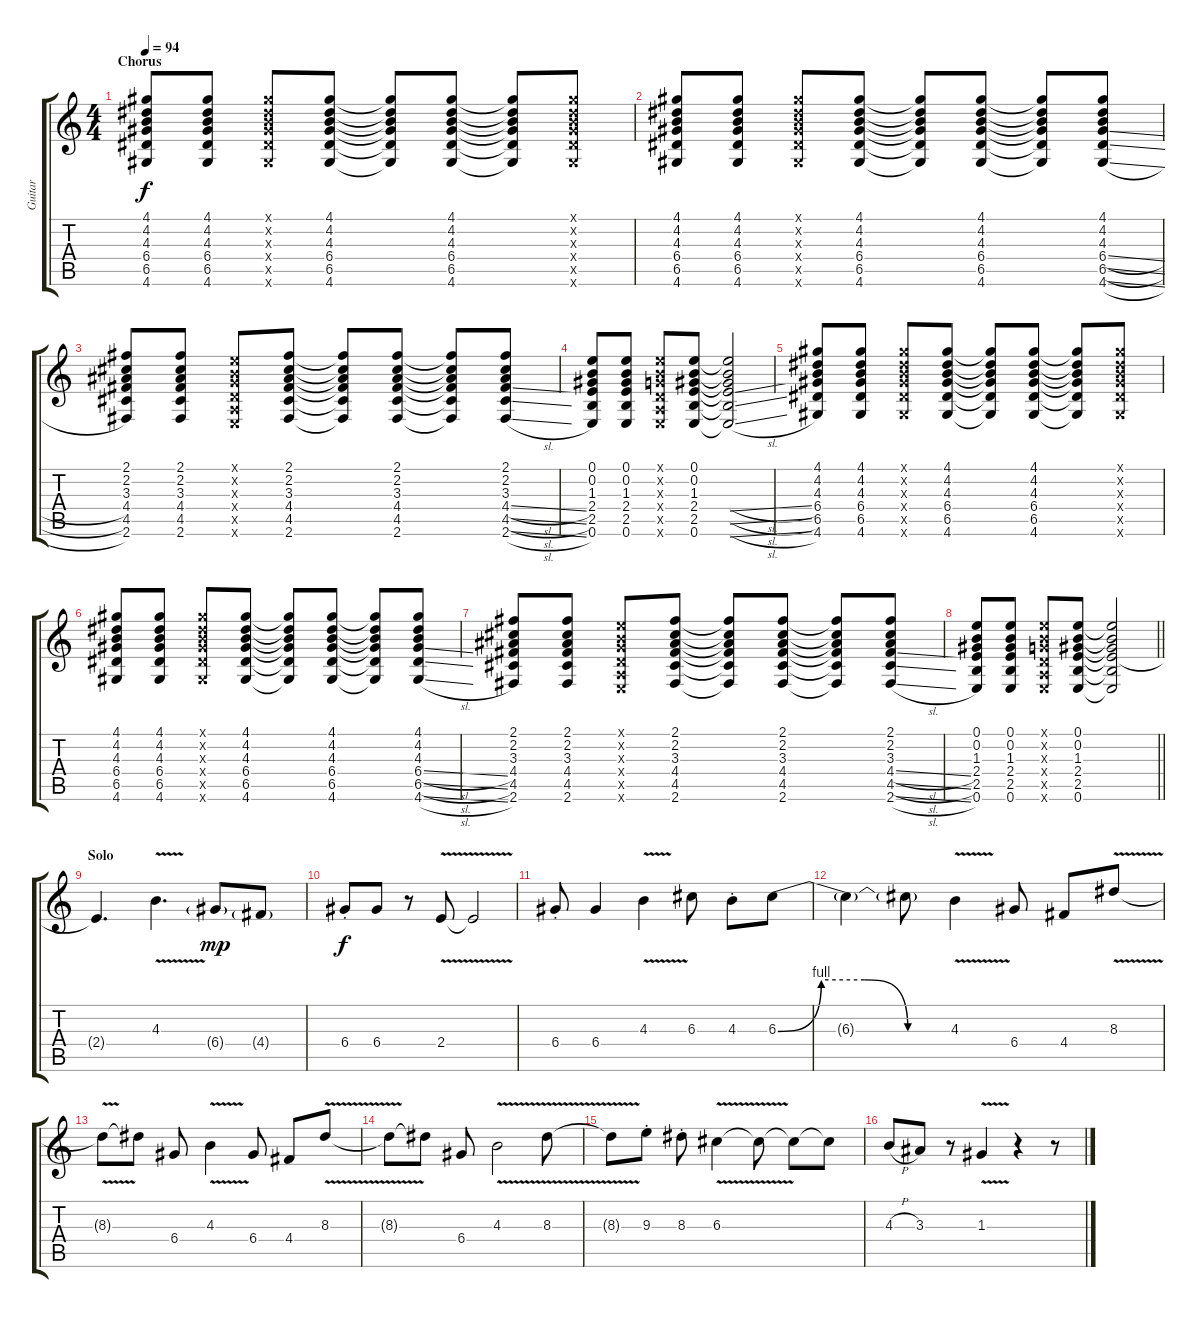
\track ("Guitar" "Guitar") {instrument acousticguitarsteel}
\staff {score tabs}
\tuning (E4 B3 G3 D3 A2 E2) {hide}
\ts (4 4)
\section ("" "Chorus")
\tempo 94
\clef g2
\ks c
(4.1 4.2 4.3 6.4 6.5 4.6).8{dy f} (4.1 4.2 4.3 6.4 6.5 4.6).8 (4.1{x} 4.2{x} 4.3{x} 6.4{x} 6.5{x} 4.6{x}).8 (4.1 4.2 4.3 6.4 6.5 4.6).8 (4.1{t} 4.2{t} 4.3{t} 6.4{t} 6.5{t} 4.6{t}).8 (4.1 4.2 4.3 6.4 6.5 4.6).8 (4.1{t} 4.2{t} 4.3{t} 6.4{t} 6.5{t} 4.6{t}).8 (4.1{x} 4.2{x} 4.3{x} 6.4{x} 6.5{x} 4.6{x}).8 |
(4.1 4.2 4.3 6.4 6.5 4.6).8 (4.1 4.2 4.3 6.4 6.5 4.6).8 (4.1{x} 4.2{x} 4.3{x} 6.4{x} 6.5{x} 4.6{x}).8 (4.1 4.2 4.3 6.4 6.5 4.6).8 (4.1{t} 4.2{t} 4.3{t} 6.4{t} 6.5{t} 4.6{t}).8 (4.1 4.2 4.3 6.4 6.5 4.6).8 (4.1{t} 4.2{t} 4.3{t} 6.4{t} 6.5{t} 4.6{t}).8 (4.1 4.2 4.3 6.4{sl} 6.5{sl} 4.6{sl}).8 |
(2.1 2.2 3.3 4.4 4.5 2.6).8 (2.1 2.2 3.3 4.4 4.5 2.6).8 (0.1{x} 0.2{x} 0.3{x} 0.4{x} 0.5{x} 0.6{x}).8 (2.1 2.2 3.3 4.4 4.5 2.6).8 (2.1{t} 2.2{t} 3.3{t} 4.4{t} 4.5{t} 2.6{t}).8 (2.1 2.2 3.3 4.4 4.5 2.6).8 (2.1{t} 2.2{t} 3.3{t} 4.4{t} 4.5{t} 2.6{t}).8 (2.1 2.2 3.3 4.4{sl} 4.5{sl} 2.6{sl}).8 |
(0.1 0.2 1.3 2.4 2.5 0.6).8 (0.1 0.2 1.3 2.4 2.5 0.6).8 (0.1{x} 0.2{x} 0.3{x} 0.4{x} 0.5{x} 0.6{x}).8 (0.1 0.2 1.3 2.4 2.5 0.6).8 (0.1{t} 0.2{t} 1.3{t} 2.4{sl t} 2.5{sl t} 0.6{sl t}).2 |
(4.1 4.2 4.3 6.4 6.5 4.6).8 (4.1 4.2 4.3 6.4 6.5 4.6).8 (4.1{x} 4.2{x} 4.3{x} 6.4{x} 6.5{x} 4.6{x}).8 (4.1 4.2 4.3 6.4 6.5 4.6).8 (4.1{t} 4.2{t} 4.3{t} 6.4{t} 6.5{t} 4.6{t}).8 (4.1 4.2 4.3 6.4 6.5 4.6).8 (4.1{t} 4.2{t} 4.3{t} 6.4{t} 6.5{t} 4.6{t}).8 (4.1{x} 4.2{x} 4.3{x} 6.4{x} 6.5{x} 4.6{x}).8 |
(4.1 4.2 4.3 6.4 6.5 4.6).8 (4.1 4.2 4.3 6.4 6.5 4.6).8 (4.1{x} 4.2{x} 4.3{x} 6.4{x} 6.5{x} 4.6{x}).8 (4.1 4.2 4.3 6.4 6.5 4.6).8 (4.1{t} 4.2{t} 4.3{t} 6.4{t} 6.5{t} 4.6{t}).8 (4.1 4.2 4.3 6.4 6.5 4.6).8 (4.1{t} 4.2{t} 4.3{t} 6.4{t} 6.5{t} 4.6{t}).8 (4.1 4.2 4.3 6.4{sl} 6.5{sl} 4.6{sl}).8 |
(2.1 2.2 3.3 4.4 4.5 2.6).8 (2.1 2.2 3.3 4.4 4.5 2.6).8 (0.1{x} 0.2{x} 0.3{x} 0.4{x} 0.5{x} 0.6{x}).8 (2.1 2.2 3.3 4.4 4.5 2.6).8 (2.1{t} 2.2{t} 3.3{t} 4.4{t} 4.5{t} 2.6{t}).8 (2.1 2.2 3.3 4.4 4.5 2.6).8 (2.1{t} 2.2{t} 3.3{t} 4.4{t} 4.5{t} 2.6{t}).8 (2.1 2.2 3.3 4.4{sl} 4.5{sl} 2.6{sl}).8 |
\barLineRight lightlight
(0.1 0.2 1.3 2.4 2.5 0.6).8 (0.1 0.2 1.3 2.4 2.5 0.6).8 (0.1{x} 0.2{x} 0.3{x} 0.4{x} 0.5{x} 0.6{x}).8 (0.1 0.2 1.3 2.4 2.5 0.6).8 (0.1{t} 0.2{t} 1.3{t} 2.4{t} 2.5{t} 0.6{t}).2 |
\section ("" "Solo")
2.4{t}.4{d} 4.3{v}.4{d} 6.4{g}.8{dy mp} 4.4{g}.8 |
6.4{st}.8{dy f} 6.4.8 r.8 2.4{v}.8 2.4{t}.2 |
6.4{st}.8 6.4.4 4.3{v}.4 6.3.8 4.3{st}.8 6.3{be (custom 0 0 15 4 30 4 45 0 60 0)}.8 |
6.3{t}.4 6.3{t}.8 4.3{v}.4 6.4.8 4.4.8 8.3{v}.8 |
8.3{t}.8 8.3{t}.8 6.4.8 4.3{v}.4 6.4.8 4.4.8 8.3{v}.8 |
8.3{t}.8 8.3{t}.8 6.4.8 4.3{v}.2 8.3{v}.8 |
8.3{t}.8 9.3{st}.8 8.3{st}.8 6.3{v}.4 6.3{t}.8 6.3{t}.8 6.3{t}.8 |
4.3{h}.8 3.3.8 r.8 1.3{v}.4 r.4 r.8
